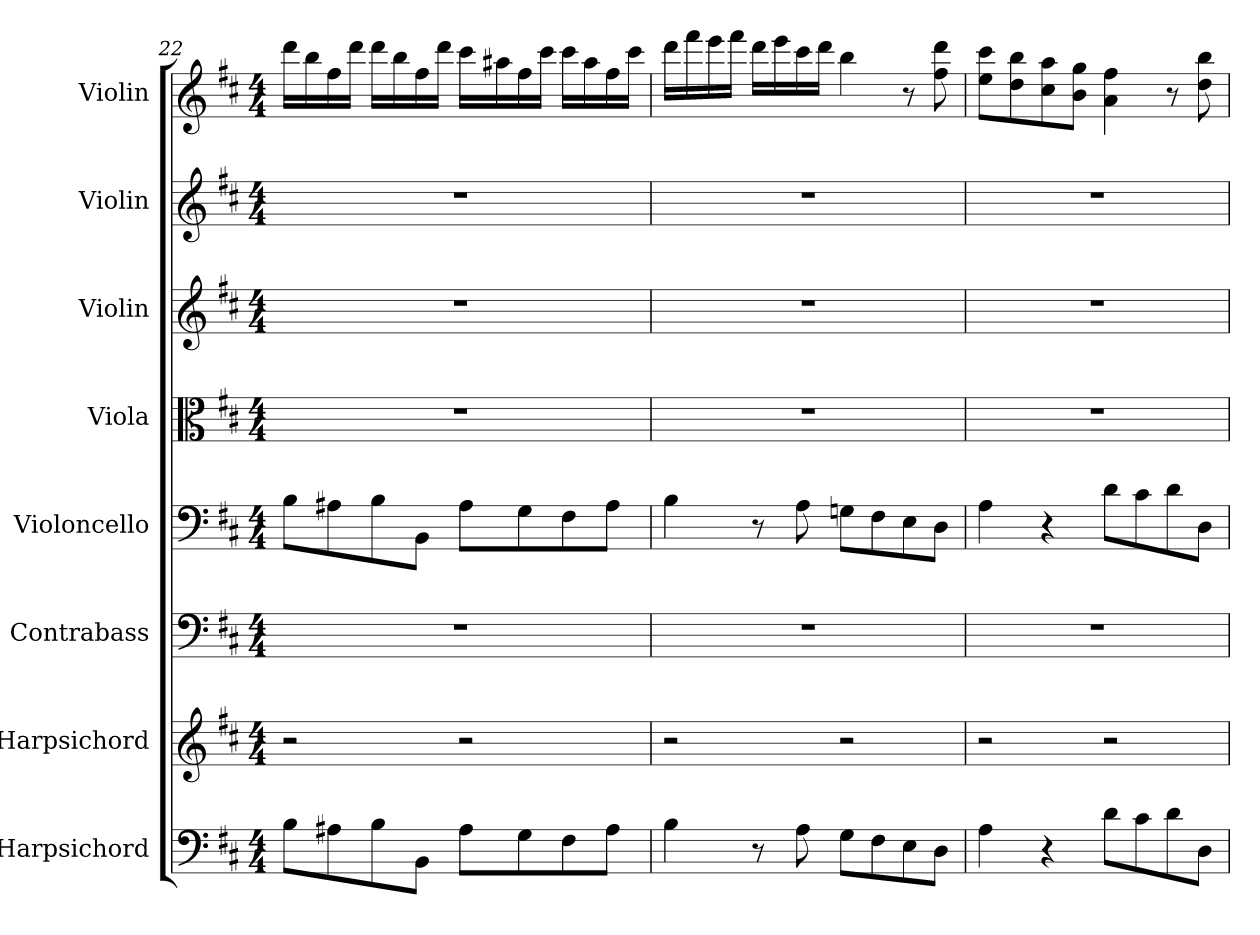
**kern	**kern	**kern	**kern	**kern	**kern	**kern	**kern
*part8	*part7	*part6	*part5	*part4	*part3	*part2	*part1
*staff8	*staff7	*staff6	*staff5	*staff4	*staff3	*staff2	*staff1
*I"Harpsichord	*I"Harpsichord	*I"Contrabass	*I"Violoncello	*I"Viola	*I"Violin	*I"Violin	*I"Violin
*I'Hpschd	*I'Hpschd	*I'Cb	*I'Vc	*I'Vla	*I'Vln	*I'Vln	*I'Vln
*clefF4	*clefG2	*clefF4	*clefF4	*clefC3	*clefG2	*clefG2	*clefG2
*k[f#c#]	*k[f#c#]	*k[f#c#]	*k[f#c#]	*k[f#c#]	*k[f#c#]	*k[f#c#]	*k[f#c#]
*M4/4	*M4/4	*M4/4	*M4/4	*M4/4	*M4/4	*M4/4	*M4/4
=22	=22	=22	=22	=22	=22	=22	=22
8B\L	2r	1r	8B\L	1r	1r	1r	16ddd\LL
.	.	.	.	.	.	.	16bb\
8A#X\	.	.	8A#X\	.	.	.	16ff#\
.	.	.	.	.	.	.	16ddd\JJ
8B\	.	.	8B\	.	.	.	16ddd\LL
.	.	.	.	.	.	.	16bb\
8BB\J	.	.	8BB\J	.	.	.	16ff#\
.	.	.	.	.	.	.	16ddd\JJ
8A#\L	2r	.	8A#\L	.	.	.	16ccc#\LL
.	.	.	.	.	.	.	16aa#X\
8G\	.	.	8G\	.	.	.	16ff#\
.	.	.	.	.	.	.	16ccc#\JJ
8F#\	.	.	8F#\	.	.	.	16ccc#\LL
.	.	.	.	.	.	.	16aa#\
8A#\J	.	.	8A#\J	.	.	.	16ff#\
.	.	.	.	.	.	.	16ccc#\JJ
=23	=23	=23	=23	=23	=23	=23	=23
4B\	2r	1r	4B\	1r	1r	1r	16ddd\LL
.	.	.	.	.	.	.	16fff#\
.	.	.	.	.	.	.	16eee\
.	.	.	.	.	.	.	16fff#\JJ
8r	.	.	8r	.	.	.	16ddd\LL
.	.	.	.	.	.	.	16eee\
8A\	.	.	8A\	.	.	.	16ccc#\
.	.	.	.	.	.	.	16ddd\JJ
8G\L	2r	.	8Gn\L	.	.	.	4bb\
8F#\	.	.	8F#\	.	.	.	.
8E\	.	.	8E\	.	.	.	8r
8D\J	.	.	8D\J	.	.	.	8ff#\ 8ddd\
=24	=24	=24	=24	=24	=24	=24	=24
4A\	2r	1r	4A\	1r	1r	1r	8ee\ 8ccc#\L
.	.	.	.	.	.	.	8dd\ 8bb\
4r	.	.	4r	.	.	.	8cc#\ 8aa\
.	.	.	.	.	.	.	8b\ 8gg\J
8d\L	2r	.	8d\L	.	.	.	4a\ 4ff#\
8c#\	.	.	8c#\	.	.	.	.
8d\	.	.	8d\	.	.	.	8r
8D\J	.	.	8D\J	.	.	.	8dd\ 8bb\
=	=	=	=	=	=	=	=
*-	*-	*-	*-	*-	*-	*-	*-
